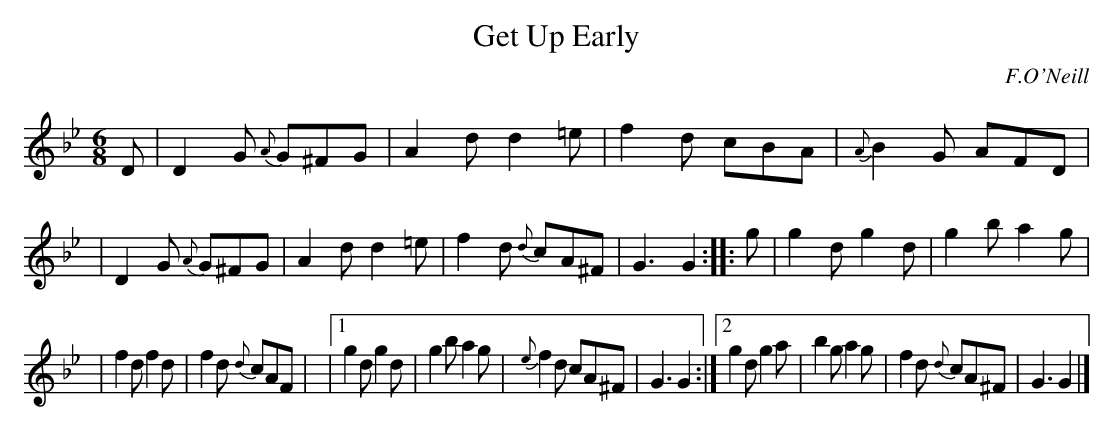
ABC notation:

X:1
T: Get Up Early
O: F.O'Neill
M: 6/8
K: Gm
D \
| D2G {A}G^FG | A2d d2=e | f2d cBA | {A}B2G AFD |\
| D2G {A}G^FG | A2d d2=e | f2d {d}cA^F | G3 G2 :: g \
| g2d g2d | g2b a2g |
| f2d f2d | f2d {d}cAF |\
|[1 g2d g2d | g2b a2g | {e}f2d cA^F | G3 G2 :|\
 [2 g2d g2a | b2g a2g | f2d {d}cA^F | G3 G2 |]
